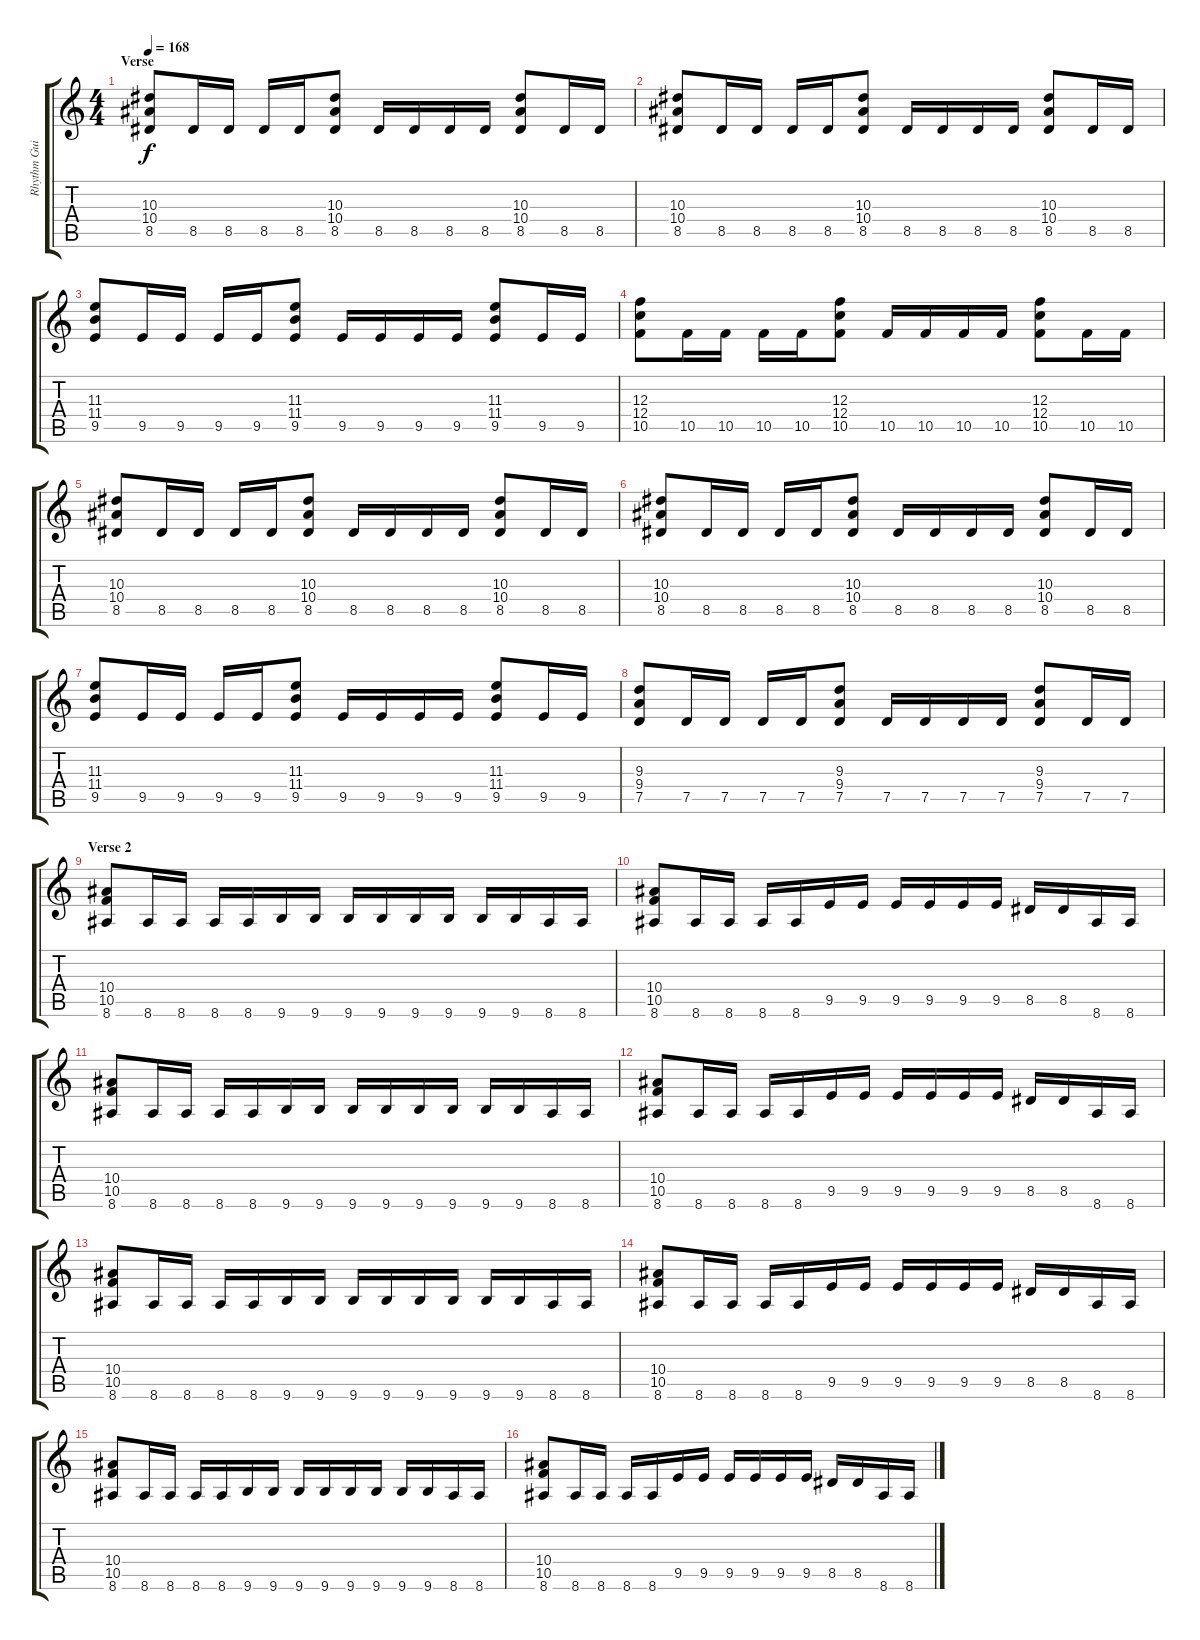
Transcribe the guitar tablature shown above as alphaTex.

\track ("Rhythm Guitar" "Rhythm Gui") {instrument distortionguitar}
\staff {score tabs}
\tuning (D4 A3 F3 C3 G2 D2) {hide}
\ts (4 4)
\section ("" "Verse")
\tempo 168
\clef g2
\ks c
(10.3 10.4 8.5).8{dy f} 8.5.16 8.5.16 8.5.16 8.5.16 (10.3 10.4 8.5).8 8.5.16 8.5.16 8.5.16 8.5.16 (10.3 10.4 8.5).8 8.5.16 8.5.16 |
(10.3 10.4 8.5).8 8.5.16 8.5.16 8.5.16 8.5.16 (10.3 10.4 8.5).8 8.5.16 8.5.16 8.5.16 8.5.16 (10.3 10.4 8.5).8 8.5.16 8.5.16 |
(11.3 11.4 9.5).8 9.5.16 9.5.16 9.5.16 9.5.16 (11.3 11.4 9.5).8 9.5.16 9.5.16 9.5.16 9.5.16 (11.3 11.4 9.5).8 9.5.16 9.5.16 |
(12.3 12.4 10.5).8 10.5.16 10.5.16 10.5.16 10.5.16 (12.3 12.4 10.5).8 10.5.16 10.5.16 10.5.16 10.5.16 (12.3 12.4 10.5).8 10.5.16 10.5.16 |
(10.3 10.4 8.5).8 8.5.16 8.5.16 8.5.16 8.5.16 (10.3 10.4 8.5).8 8.5.16 8.5.16 8.5.16 8.5.16 (10.3 10.4 8.5).8 8.5.16 8.5.16 |
(10.3 10.4 8.5).8 8.5.16 8.5.16 8.5.16 8.5.16 (10.3 10.4 8.5).8 8.5.16 8.5.16 8.5.16 8.5.16 (10.3 10.4 8.5).8 8.5.16 8.5.16 |
(11.3 11.4 9.5).8 9.5.16 9.5.16 9.5.16 9.5.16 (11.3 11.4 9.5).8 9.5.16 9.5.16 9.5.16 9.5.16 (11.3 11.4 9.5).8 9.5.16 9.5.16 |
(9.3 9.4 7.5).8 7.5.16 7.5.16 7.5.16 7.5.16 (9.3 9.4 7.5).8 7.5.16 7.5.16 7.5.16 7.5.16 (9.3 9.4 7.5).8 7.5.16 7.5.16 |
\section ("" "Verse 2")
(10.4 10.5 8.6).8 8.6.16 8.6.16 8.6.16 8.6.16 9.6.16 9.6.16 9.6.16 9.6.16 9.6.16 9.6.16 9.6.16 9.6.16 8.6.16 8.6.16 |
(10.4 10.5 8.6).8 8.6.16 8.6.16 8.6.16 8.6.16 9.5.16 9.5.16 9.5.16 9.5.16 9.5.16 9.5.16 8.5.16 8.5.16 8.6.16 8.6.16 |
(10.4 10.5 8.6).8 8.6.16 8.6.16 8.6.16 8.6.16 9.6.16 9.6.16 9.6.16 9.6.16 9.6.16 9.6.16 9.6.16 9.6.16 8.6.16 8.6.16 |
(10.4 10.5 8.6).8 8.6.16 8.6.16 8.6.16 8.6.16 9.5.16 9.5.16 9.5.16 9.5.16 9.5.16 9.5.16 8.5.16 8.5.16 8.6.16 8.6.16 |
(10.4 10.5 8.6).8 8.6.16 8.6.16 8.6.16 8.6.16 9.6.16 9.6.16 9.6.16 9.6.16 9.6.16 9.6.16 9.6.16 9.6.16 8.6.16 8.6.16 |
(10.4 10.5 8.6).8 8.6.16 8.6.16 8.6.16 8.6.16 9.5.16 9.5.16 9.5.16 9.5.16 9.5.16 9.5.16 8.5.16 8.5.16 8.6.16 8.6.16 |
(10.4 10.5 8.6).8 8.6.16 8.6.16 8.6.16 8.6.16 9.6.16 9.6.16 9.6.16 9.6.16 9.6.16 9.6.16 9.6.16 9.6.16 8.6.16 8.6.16 |
(10.4 10.5 8.6).8 8.6.16 8.6.16 8.6.16 8.6.16 9.5.16 9.5.16 9.5.16 9.5.16 9.5.16 9.5.16 8.5.16 8.5.16 8.6.16 8.6.16
